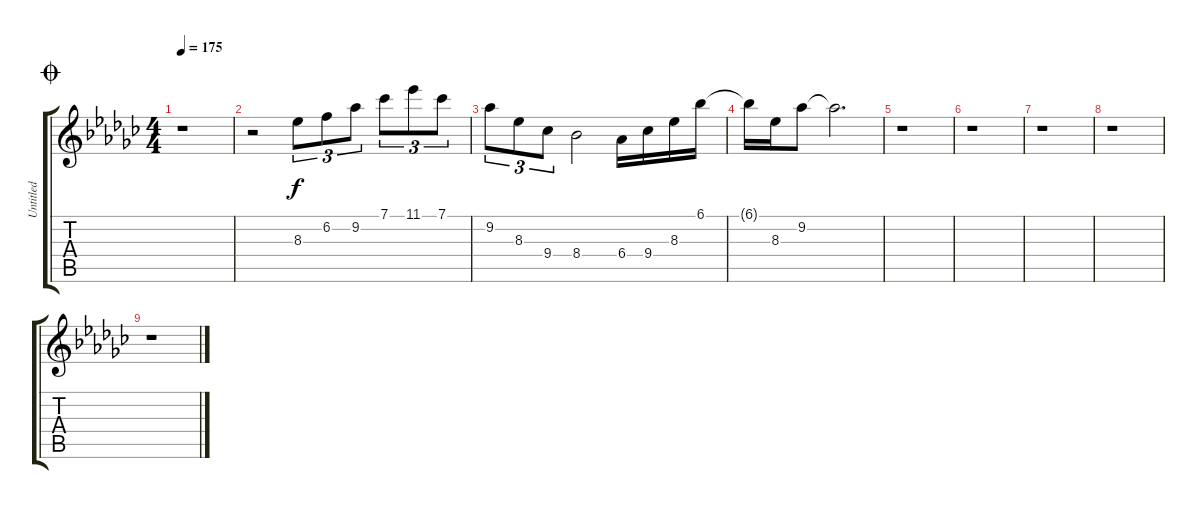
\track ("Untitled" "Untitled") {instrument acousticguitarsteel}
\staff {score tabs}
\tuning (E4 B3 G3 D3 A2 E2) {hide}
\ts (4 4)
\jump coda
\tempo 175
\clef g2
\ks gb
r.1{dy f} |
r.2 8.3.8{tu (3 2)} 6.2.8{tu (3 2)} 9.2.8{tu (3 2)} 7.1.8{tu (3 2)} 11.1.8{tu (3 2)} 7.1.8{tu (3 2)} |
9.2.8{tu (3 2)} 8.3.8{tu (3 2)} 9.4.8{tu (3 2)} 8.4.2 6.4.16 9.4.16 8.3.16 6.1.16 |
6.1{t}.16 8.3.16 9.2.8 9.2{t}.2{d} |
r.1 |
r.1 |
r.1 |
r.1 |
r.1
